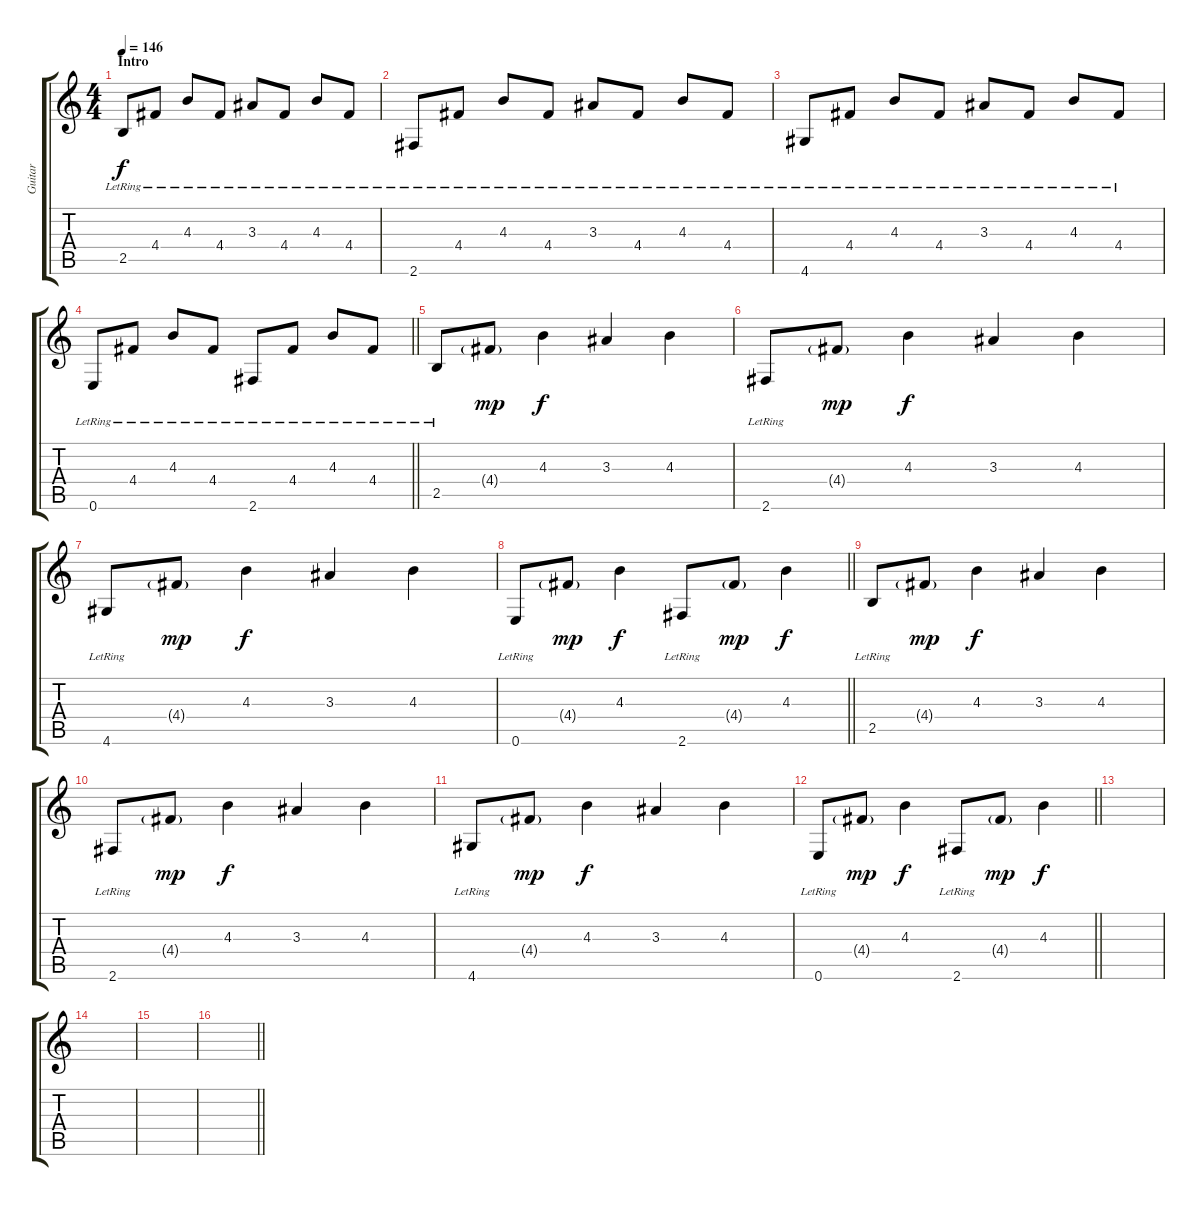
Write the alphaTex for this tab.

\track ("Guitar" "Guitar") {instrument electricguitarclean}
\staff {score tabs}
\tuning (E4 B3 G3 D3 A2 E2) {hide}
\ts (4 4)
\section ("" "Intro")
\tempo 146
\clef g2
\ks c
2.5{lr}.8{dy f instrument electricguitarclean} 4.4{lr}.8 4.3{lr}.8 4.4{lr}.8 3.3{lr}.8 4.4{lr}.8 4.3{lr}.8 4.4{lr}.8 |
2.6{lr}.8 4.4{lr}.8 4.3{lr}.8 4.4{lr}.8 3.3{lr}.8 4.4{lr}.8 4.3{lr}.8 4.4{lr}.8 |
4.6{lr}.8 4.4{lr}.8 4.3{lr}.8 4.4{lr}.8 3.3{lr}.8 4.4{lr}.8 4.3{lr}.8 4.4{lr}.8 |
\barLineRight lightlight
0.6{lr}.8 4.4{lr}.8 4.3{lr}.8 4.4{lr}.8 2.6{lr}.8 4.4{lr}.8 4.3{lr}.8 4.4{lr}.8 |
2.5{lr}.8{volume 12 instrument overdrivenguitar} 4.4{g}.8{dy mp} 4.3.4{dy f} 3.3.4 4.3.4 |
2.6{lr}.8 4.4{g}.8{dy mp} 4.3.4{dy f} 3.3.4 4.3.4 |
4.6{lr}.8 4.4{g}.8{dy mp} 4.3.4{dy f} 3.3.4 4.3.4 |
\barLineRight lightlight
0.6{lr}.8 4.4{g}.8{dy mp} 4.3.4{dy f} 2.6{lr}.8 4.4{g}.8{dy mp} 4.3.4{dy f} |
2.5{lr}.8 4.4{g}.8{dy mp} 4.3.4{dy f} 3.3.4 4.3.4 |
2.6{lr}.8 4.4{g}.8{dy mp} 4.3.4{dy f} 3.3.4 4.3.4 |
4.6{lr}.8 4.4{g}.8{dy mp} 4.3.4{dy f} 3.3.4 4.3.4 |
\barLineRight lightlight
0.6{lr}.8 4.4{g}.8{dy mp} 4.3.4{dy f} 2.6{lr}.8 4.4{g}.8{dy mp} 4.3.4{dy f} |
|
|
|
\barLineRight lightlight
